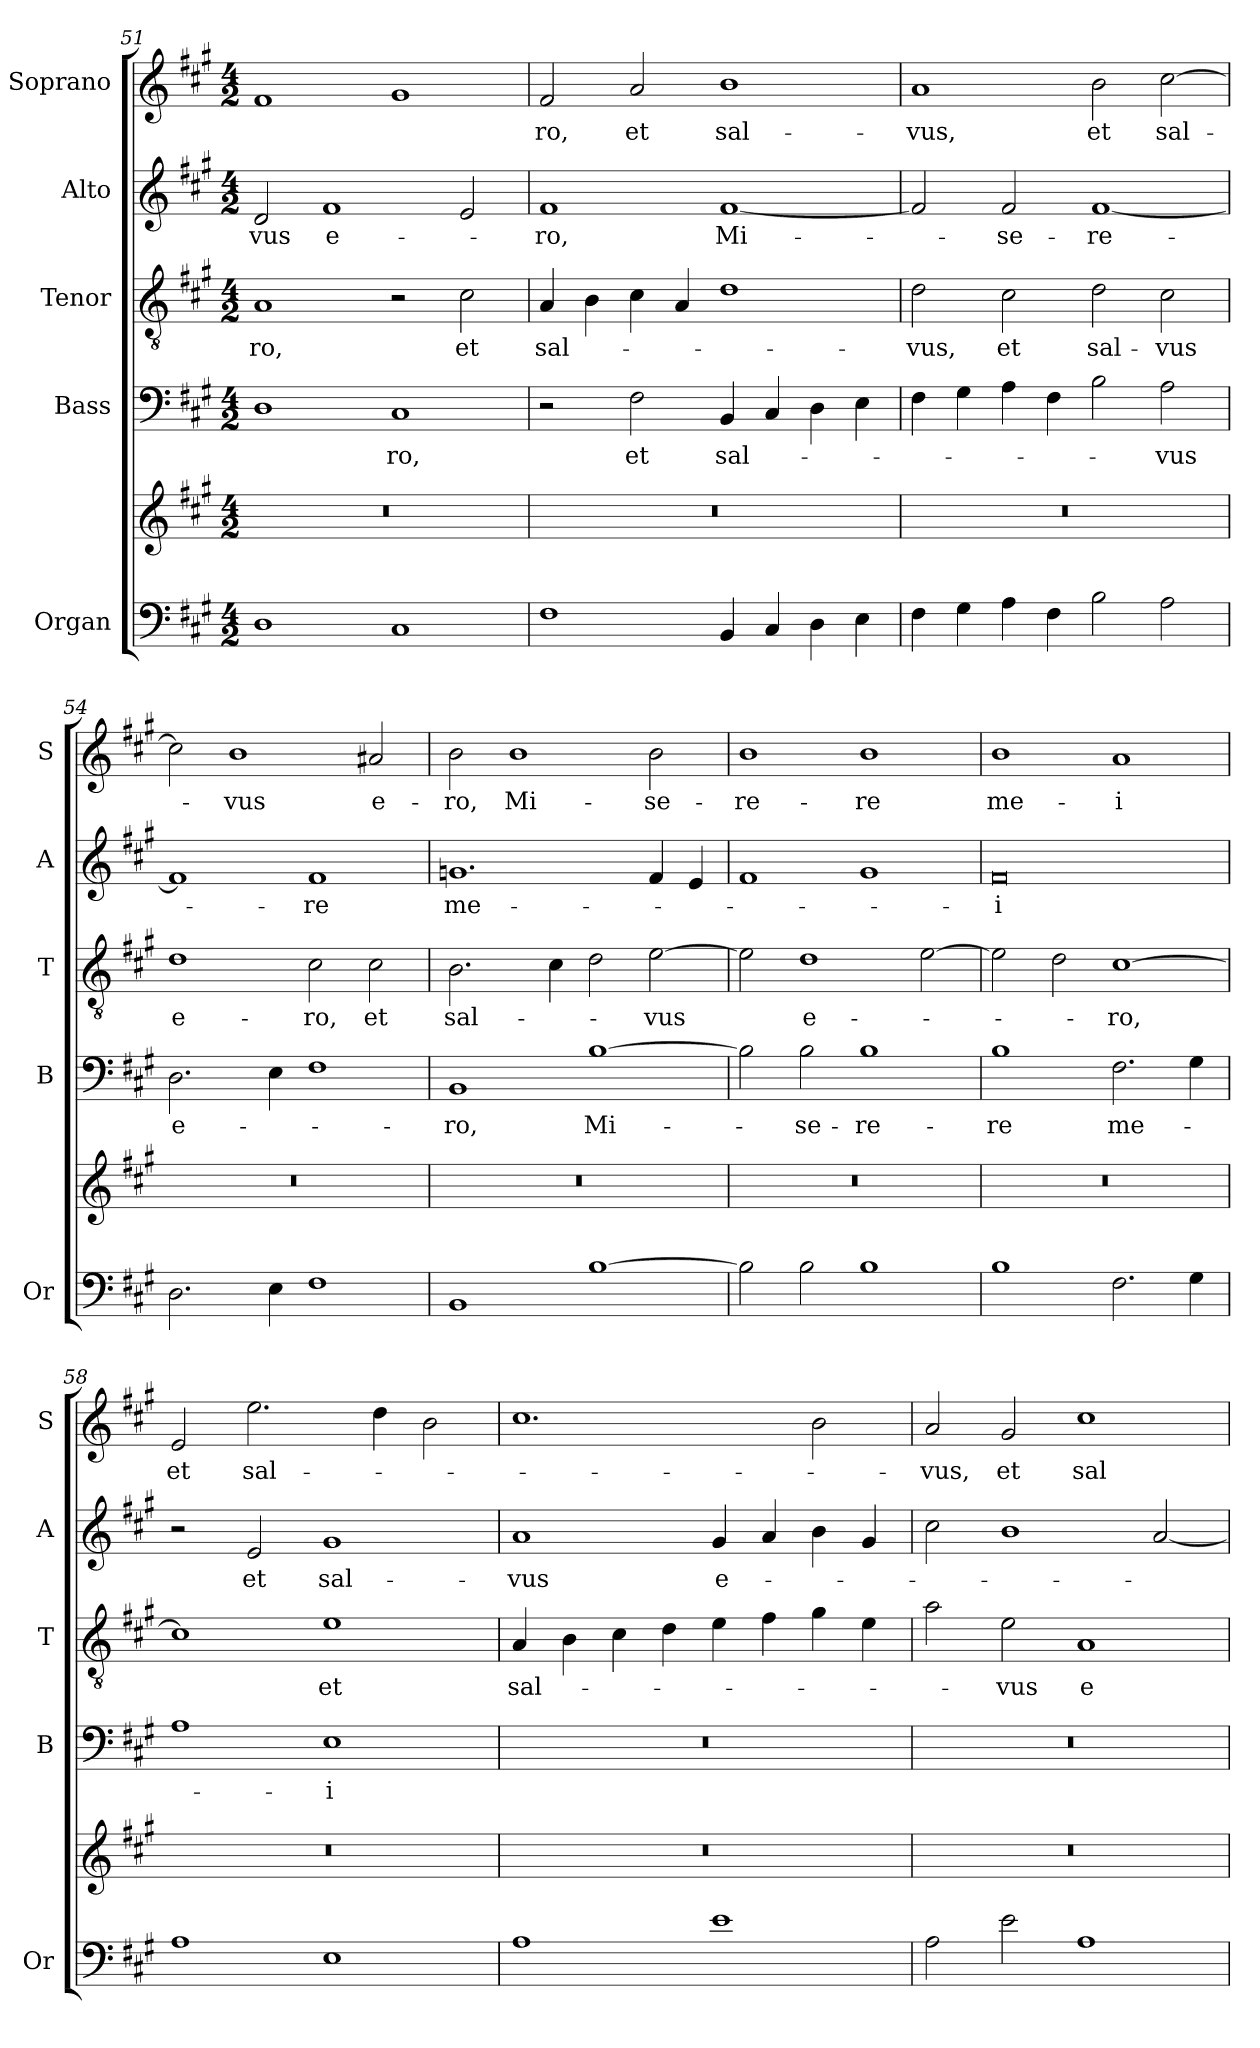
**kern	**kern	**kern	**text	**kern	**text	**kern	**text	**kern	**text
*part5	*part5	*part4	*part4	*part3	*part3	*part2	*part2	*part1	*part1
*staff6	*staff5	*staff4	*staff4	*staff3	*staff3	*staff2	*staff2	*staff1	*staff1
*I"Organ	*	*I"Bass	*	*I"Tenor	*	*I"Alto	*	*I"Soprano	*
*I'Or	*	*I'B	*	*I'T	*	*I'A	*	*I'S	*
!!LO:LB:g=z
*clefF4	*clefG2	*clefF4	*	*clefGv2	*	*clefG2	*	*clefG2	*
*k[f#c#g#]	*k[f#c#g#]	*k[f#c#g#]	*	*k[f#c#g#]	*	*k[f#c#g#]	*	*k[f#c#g#]	*
*A:	*A:	*A:	*	*A:	*	*A:	*	*A:	*
*M4/2	*M4/2	*M4/2	*	*M4/2	*	*M4/2	*	*M4/2	*
=51	=51	=51	=51	=51	=51	=51	=51	=51	=51
!	!	!	!	!	!LO:LY:b	!	!LO:LY:b	!	!
1D	0r	1D	.	1A	-ro,	2d/	-vus	1f#	.
!	!	!	!	!	!	!	!LO:LY:b	!	!
.	.	.	.	.	.	1f#	e-	.	.
!	!	!	!LO:LY:b	!	!	!	!	!	!
1C#	.	1C#	-ro,	2r	.	.	.	1g#	.
!	!	!	!	!	!LO:LY:b	!	!	!	!
.	.	.	.	2c#\	et	2e/	.	.	.
=52	=52	=52	=52	=52	=52	=52	=52	=52	=52
!	!	!	!	!	!LO:LY:b	!	!LO:LY:b	!	!LO:LY:b
1F#	0r	2r	.	4A/	sal-	1f#	-ro,	2f#/	-ro,
.	.	.	.	4B\	.	.	.	.	.
!	!	!	!LO:LY:b	!	!	!	!	!	!LO:LY:b
.	.	2F#\	et	4c#\	.	.	.	2a/	et
.	.	.	.	4A/	.	.	.	.	.
!	!	!	!LO:LY:b	!	!	!	!LO:LY:b	!	!LO:LY:b
4BB/	.	4BB/	sal-	1d	.	[1f#	Mi-	1b	sal-
4C#/	.	4C#/	.	.	.	.	.	.	.
4D\	.	4D\	.	.	.	.	.	.	.
4E\	.	4E\	.	.	.	.	.	.	.
=53	=53	=53	=53	=53	=53	=53	=53	=53	=53
!	!	!	!	!	!LO:LY:b	!	!	!	!LO:LY:b
4F#\	0r	4F#\	.	2d\	-vus,	2f#/]	.	1a	-vus,
4G#\	.	4G#\	.	.	.	.	.	.	.
!	!	!	!	!	!LO:LY:b	!	!LO:LY:b	!	!
4A\	.	4A\	.	2c#\	et	2f#/	-se-	.	.
4F#\	.	4F#\	.	.	.	.	.	.	.
!	!	!	!	!	!LO:LY:b	!	!LO:LY:b	!	!LO:LY:b
2B\	.	2B\	.	2d\	sal-	[1f#	-re-	2b\	et
!	!	!	!LO:LY:b	!	!LO:LY:b	!	!	!	!LO:LY:b
2A\	.	2A\	-vus	2c#\	-vus	.	.	[2cc#\	sal-
=54	=54	=54	=54	=54	=54	=54	=54	=54	=54
!	!	!	!LO:LY:b	!	!LO:LY:b	!	!	!	!
2.D\	0r	2.D\	e-	1d	e-	1f#]	.	2cc#\]	.
!	!	!	!	!	!	!	!	!	!LO:LY:b
.	.	.	.	.	.	.	.	1b	-vus
4E\	.	4E\	.	.	.	.	.	.	.
!	!	!	!	!	!LO:LY:b	!	!LO:LY:b	!	!
1F#	.	1F#	.	2c#\	-ro,	1f#	-re	.	.
!	!	!	!	!	!LO:LY:b	!	!	!	!LO:LY:b
.	.	.	.	2c#\	et	.	.	2a#X/	e-
=55	=55	=55	=55	=55	=55	=55	=55	=55	=55
!	!	!	!LO:LY:b	!	!LO:LY:b	!	!LO:LY:b	!	!LO:LY:b
1BB	0r	1BB	-ro,	2.B\	sal-	1.gn	me-	2b\	-ro,
!	!	!	!	!	!	!	!	!	!LO:LY:b
.	.	.	.	.	.	.	.	1b	Mi-
.	.	.	.	4c#\	.	.	.	.	.
!	!	!	!LO:LY:b	!	!	!	!	!	!
[1B	.	[1B	Mi-	2d\	.	.	.	.	.
!	!	!	!	!	!LO:LY:b	!	!	!	!LO:LY:b
.	.	.	.	[2e\	-vus	4f#/	.	2b\	-se-
.	.	.	.	.	.	4e/	.	.	.
!!LO:PB:g=z
=56	=56	=56	=56	=56	=56	=56	=56	=56	=56
!	!	!	!	!	!	!	!	!	!LO:LY:b
2B\]	0r	2B\]	.	2e\]	.	1f#	.	1b	-re-
!	!	!	!LO:LY:b	!	!LO:LY:b	!	!	!	!
2B\	.	2B\	-se-	1d	e-	.	.	.	.
!	!	!	!LO:LY:b	!	!	!	!	!	!LO:LY:b
1B	.	1B	-re-	.	.	1g#	.	1b	-re
.	.	.	.	[2e\	.	.	.	.	.
=57	=57	=57	=57	=57	=57	=57	=57	=57	=57
!	!	!	!LO:LY:b	!	!	!	!LO:LY:b	!	!LO:LY:b
1B	0r	1B	-re	2e\]	.	0f#	-i	1b	me-
.	.	.	.	2d\	.	.	.	.	.
!	!	!	!LO:LY:b	!	!LO:LY:b	!	!	!	!LO:LY:b
2.F#\	.	2.F#\	me-	[1c#	-ro,	.	.	1a	-i
4G#\	.	4G#\	.	.	.	.	.	.	.
=58	=58	=58	=58	=58	=58	=58	=58	=58	=58
!	!	!	!	!	!	!	!	!	!LO:LY:b
1A	0r	1A	.	1c#]	.	2r	.	2e/	et
!	!	!	!	!	!	!	!LO:LY:b	!	!LO:LY:b
.	.	.	.	.	.	2e/	et	2.ee\	sal-
!	!	!	!LO:LY:b	!	!LO:LY:b	!	!LO:LY:b	!	!
1E	.	1E	-i	1e	et	1g#	sal-	.	.
.	.	.	.	.	.	.	.	4dd\	.
.	.	.	.	.	.	.	.	2b\	.
=59	=59	=59	=59	=59	=59	=59	=59	=59	=59
!	!	!	!	!	!LO:LY:b	!	!LO:LY:b	!	!
1A	0r	0r	.	4A/	sal-	1a	-vus	1.cc#	.
.	.	.	.	4B\	.	.	.	.	.
.	.	.	.	4c#\	.	.	.	.	.
.	.	.	.	4d\	.	.	.	.	.
!	!	!	!	!	!	!	!LO:LY:b	!	!
1e	.	.	.	4e\	.	4g#/	e-	.	.
.	.	.	.	4f#\	.	4a/	.	.	.
.	.	.	.	4g#\	.	4b\	.	2b\	.
.	.	.	.	4e\	.	4g#/	.	.	.
=60	=60	=60	=60	=60	=60	=60	=60	=60	=60
!	!	!	!	!	!	!	!	!	!LO:LY:b
2A\	0r	0r	.	2a\	.	2cc#\	.	2a/	-vus,
!	!	!	!	!	!LO:LY:b	!	!	!	!LO:LY:b
2e\	.	.	.	2e\	-vus	1b	.	2g#/	et
!	!	!	!	!	!LO:LY:b	!	!	!	!LO:LY:b
1A	.	.	.	1A	e-	.	.	1cc#	sal-
.	.	.	.	.	.	[2a/	.	.	.
=	=	=	=	=	=	=	=	=	=
*-	*-	*-	*-	*-	*-	*-	*-	*-	*-
